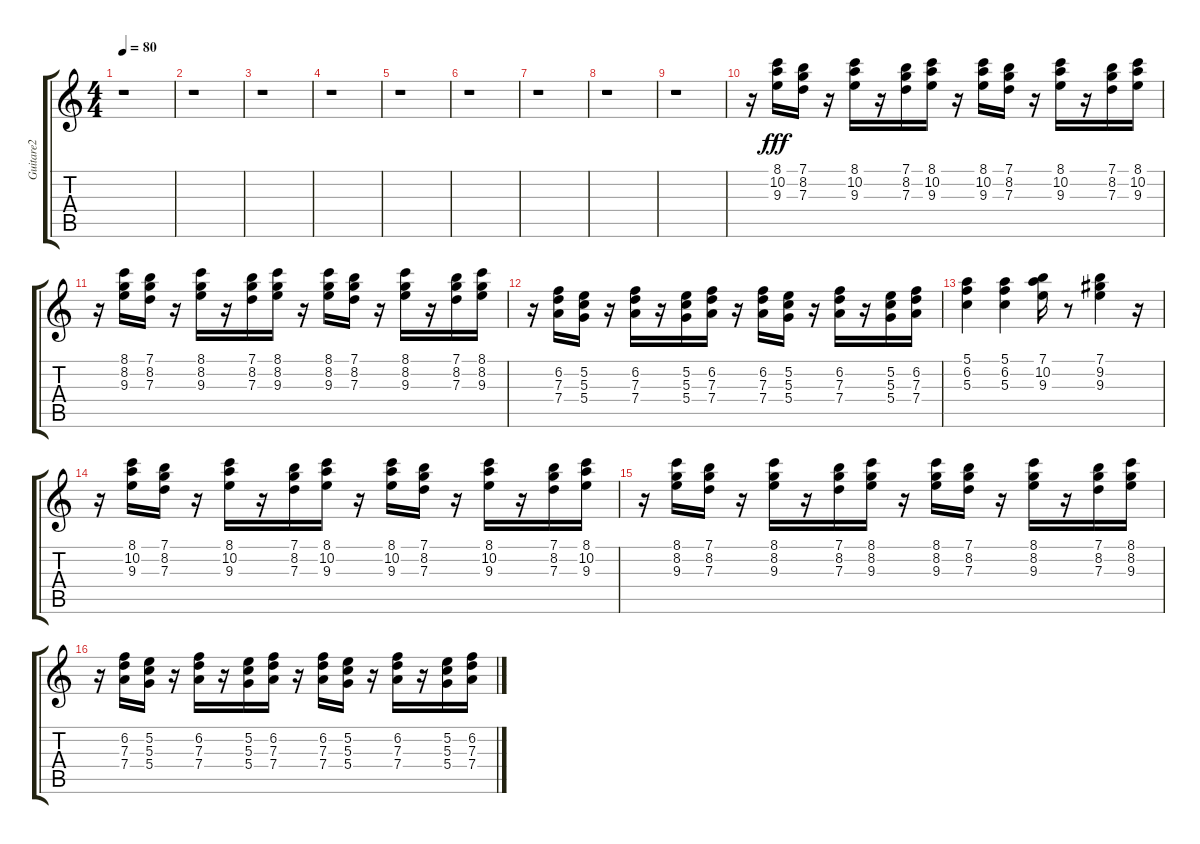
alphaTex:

\track ("Guitare2" "Guitare2") {instrument electricguitarclean}
\staff {score tabs}
\tuning (E4 B3 G3 D3 A2 E2) {hide}
\ts (4 4)
\tempo 80
\clef g2
\ks c
r.1{dy fff} |
r.1 |
r.1 |
r.1 |
r.1 |
r.1 |
r.1 |
r.1 |
r.1 |
r.16 (8.1 10.2 9.3).16 (7.1 8.2 7.3).16 r.16 (8.1 10.2 9.3).16 r.16 (7.1 8.2 7.3).16 (8.1 10.2 9.3).16 r.16 (8.1 10.2 9.3).16 (7.1 8.2 7.3).16 r.16 (8.1 10.2 9.3).16 r.16 (7.1 8.2 7.3).16 (8.1 10.2 9.3).16 |
r.16 (8.1 8.2 9.3).16 (7.1 8.2 7.3).16 r.16 (8.1 8.2 9.3).16 r.16 (7.1 8.2 7.3).16 (8.1 8.2 9.3).16 r.16 (8.1 8.2 9.3).16 (7.1 8.2 7.3).16 r.16 (8.1 8.2 9.3).16 r.16 (7.1 8.2 7.3).16 (8.1 8.2 9.3).16 |
r.16 (6.2 7.3 7.4).16 (5.2 5.3 5.4).16 r.16 (6.2 7.3 7.4).16 r.16 (5.2 5.3 5.4).16 (6.2 7.3 7.4).16 r.16 (6.2 7.3 7.4).16 (5.2 5.3 5.4).16 r.16 (6.2 7.3 7.4).16 r.16 (5.2 5.3 5.4).16 (6.2 7.3 7.4).16 |
(5.1 6.2 5.3).4 (5.1 6.2 5.3).4 (7.1 10.2 9.3).16 r.8 (7.1 9.2 9.3).4 r.16 |
r.16 (8.1 10.2 9.3).16 (7.1 8.2 7.3).16 r.16 (8.1 10.2 9.3).16 r.16 (7.1 8.2 7.3).16 (8.1 10.2 9.3).16 r.16 (8.1 10.2 9.3).16 (7.1 8.2 7.3).16 r.16 (8.1 10.2 9.3).16 r.16 (7.1 8.2 7.3).16 (8.1 10.2 9.3).16 |
r.16 (8.1 8.2 9.3).16 (7.1 8.2 7.3).16 r.16 (8.1 8.2 9.3).16 r.16 (7.1 8.2 7.3).16 (8.1 8.2 9.3).16 r.16 (8.1 8.2 9.3).16 (7.1 8.2 7.3).16 r.16 (8.1 8.2 9.3).16 r.16 (7.1 8.2 7.3).16 (8.1 8.2 9.3).16 |
r.16 (6.2 7.3 7.4).16 (5.2 5.3 5.4).16 r.16 (6.2 7.3 7.4).16 r.16 (5.2 5.3 5.4).16 (6.2 7.3 7.4).16 r.16 (6.2 7.3 7.4).16 (5.2 5.3 5.4).16 r.16 (6.2 7.3 7.4).16 r.16 (5.2 5.3 5.4).16 (6.2 7.3 7.4).16
